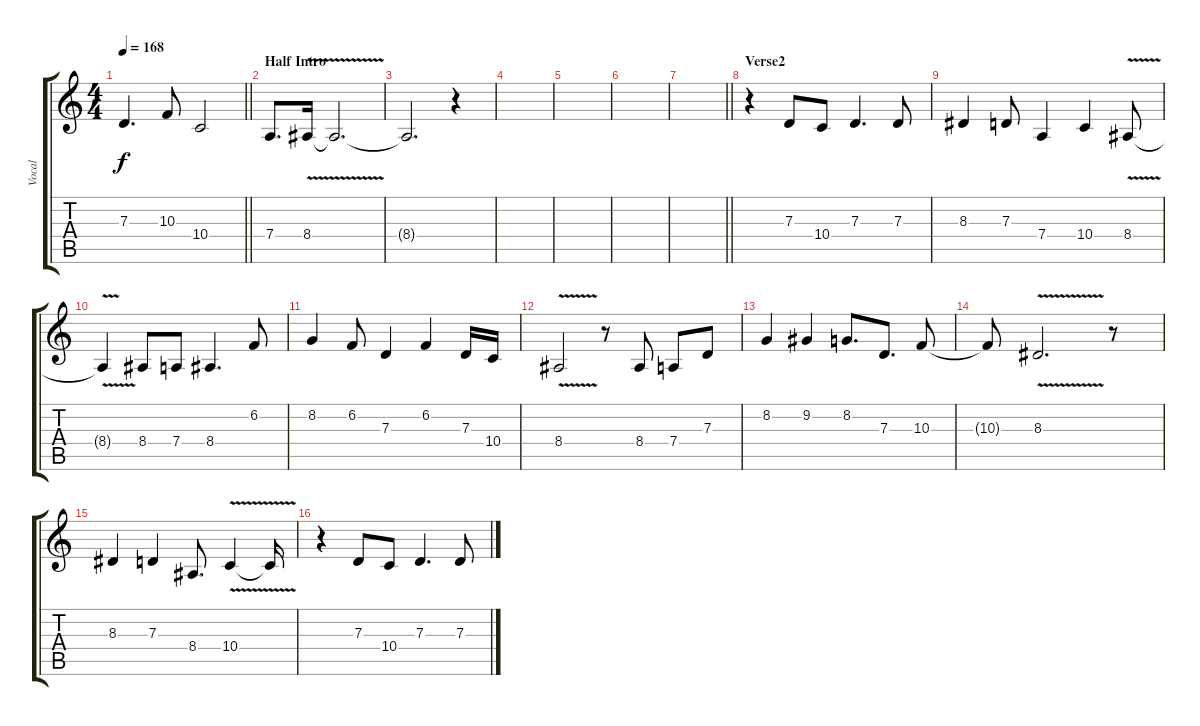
\track ("Vocal" "Vocal") {instrument synthvoice}
\staff {score tabs}
\tuning (E4 B3 G3 D3 A2 E2) {hide}
\ts (4 4)
\tempo 168
\clef g2
\barLineRight lightlight
\ks c
7.3.4{d dy f} 10.3.8 10.4.2 |
\section ("" "Half Intro")
7.4.8{d} 8.4{v}.16 8.4{t}.2{d} |
8.4{t}.2{d} r.4 |
|
|
|
\barLineRight lightlight
|
\section ("" "Verse2")
r.4 7.3.8 10.4.8 7.3.4{d} 7.3.8 |
8.3.4 7.3.8 7.4.4 10.4.4 8.4{v}.8 |
8.4{t}.4 8.4.8 7.4.8 8.4.4{d} 6.2.8 |
8.2.4 6.2.8 7.3.4 6.2.4 7.3.16 10.4.16 |
8.4{v}.2 r.8 8.4.8 7.4.8 7.3.8 |
8.2.4 9.2.4 8.2.8{d} 7.3.8{d} 10.3.8 |
10.3{t}.8 8.3{v}.2{d} r.8 |
8.3.4 7.3.4 8.4.8{d} 10.4{v}.4 10.4{t}.16 |
r.4 7.3.8 10.4.8 7.3.4{d} 7.3.8
